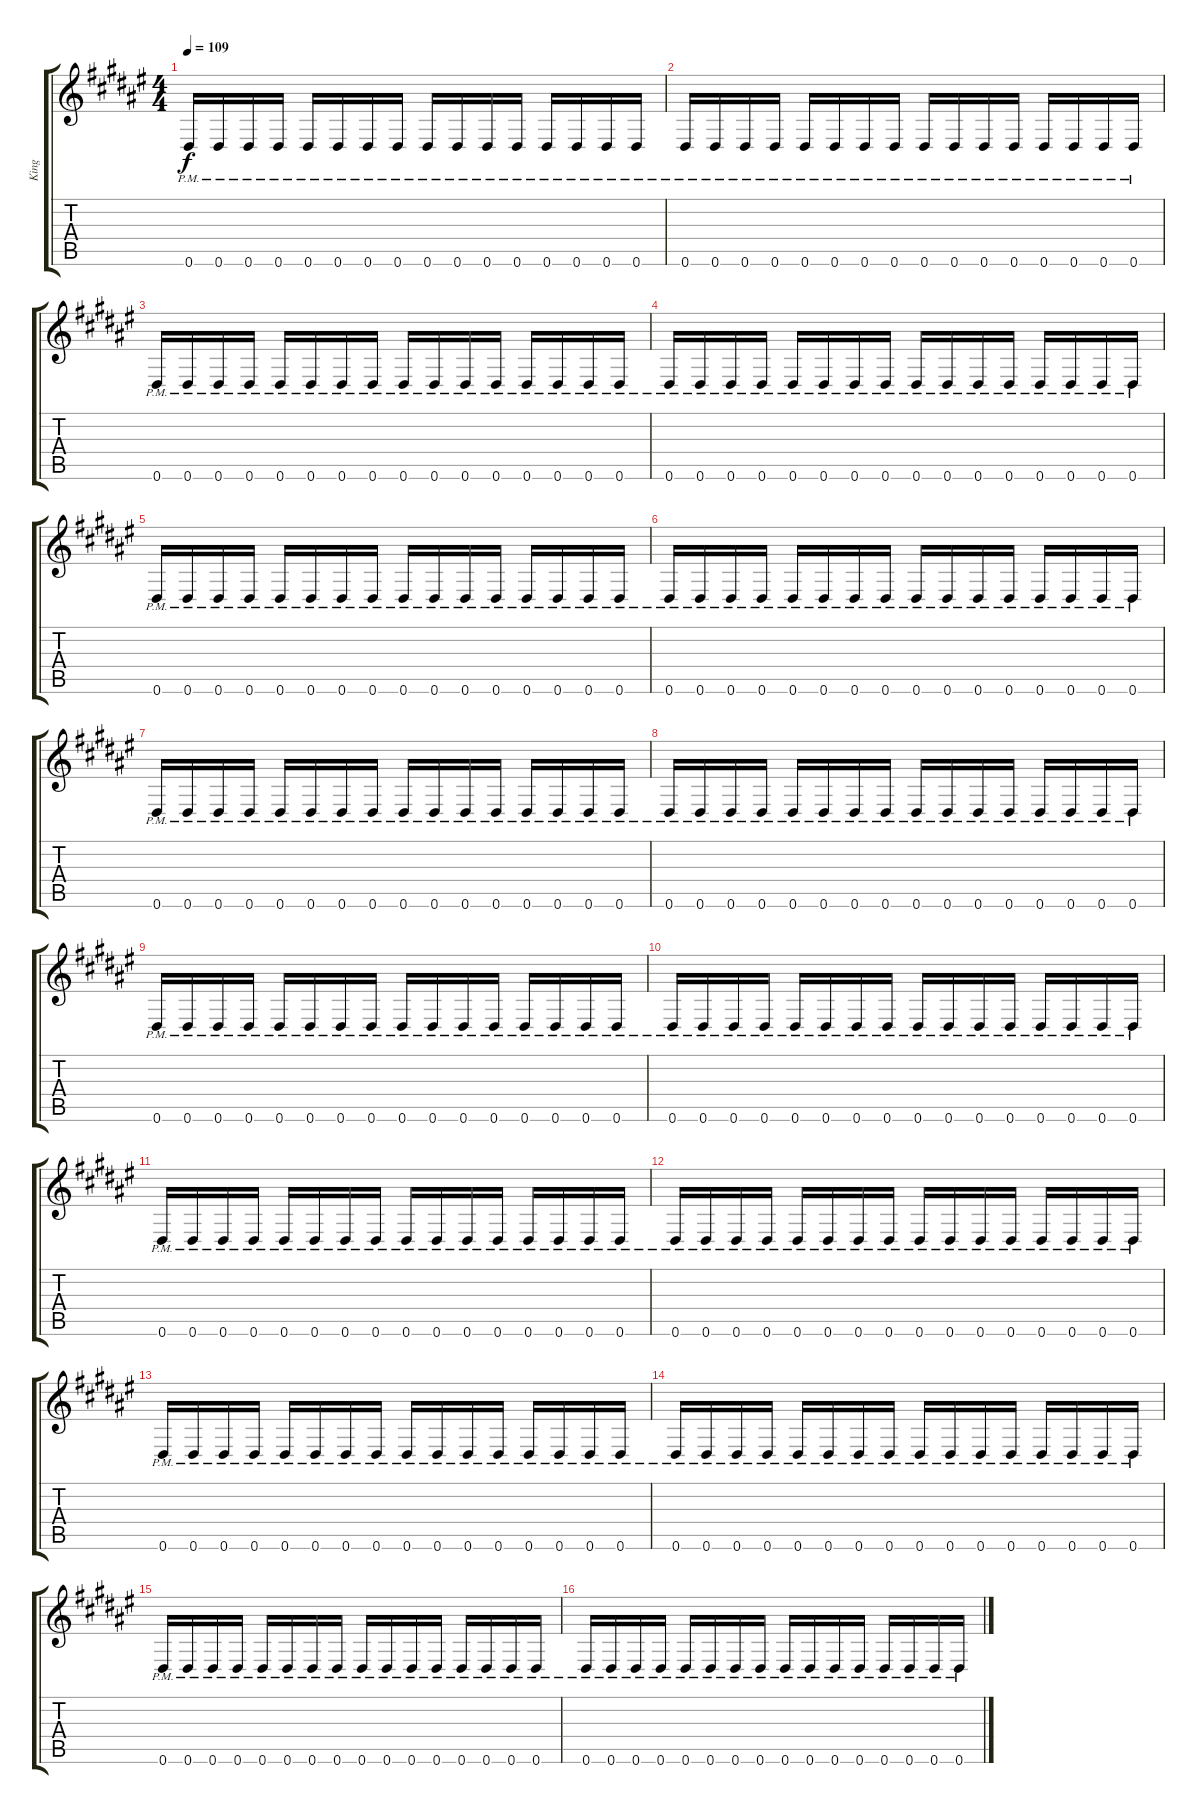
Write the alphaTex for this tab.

\track ("King" "King") {instrument distortionguitar}
\staff {score tabs}
\tuning (Eb4 Bb3 Gb3 Db3 Ab2 Eb2) {hide}
\ts (4 4)
\tempo 109
\clef g2
\ks f#
0.6{pm}.16{dy f} 0.6{pm}.16 0.6{pm}.16 0.6{pm}.16 0.6{pm}.16 0.6{pm}.16 0.6{pm}.16 0.6{pm}.16 0.6{pm}.16 0.6{pm}.16 0.6{pm}.16 0.6{pm}.16 0.6{pm}.16 0.6{pm}.16 0.6{pm}.16 0.6{pm}.16 |
0.6{pm}.16 0.6{pm}.16 0.6{pm}.16 0.6{pm}.16 0.6{pm}.16 0.6{pm}.16 0.6{pm}.16 0.6{pm}.16 0.6{pm}.16 0.6{pm}.16 0.6{pm}.16 0.6{pm}.16 0.6{pm}.16 0.6{pm}.16 0.6{pm}.16 0.6{pm}.16 |
0.6{pm}.16 0.6{pm}.16 0.6{pm}.16 0.6{pm}.16 0.6{pm}.16 0.6{pm}.16 0.6{pm}.16 0.6{pm}.16 0.6{pm}.16 0.6{pm}.16 0.6{pm}.16 0.6{pm}.16 0.6{pm}.16 0.6{pm}.16 0.6{pm}.16 0.6{pm}.16 |
0.6{pm}.16 0.6{pm}.16 0.6{pm}.16 0.6{pm}.16 0.6{pm}.16 0.6{pm}.16 0.6{pm}.16 0.6{pm}.16 0.6{pm}.16 0.6{pm}.16 0.6{pm}.16 0.6{pm}.16 0.6{pm}.16 0.6{pm}.16 0.6{pm}.16 0.6{pm}.16 |
0.6{pm}.16 0.6{pm}.16 0.6{pm}.16 0.6{pm}.16 0.6{pm}.16 0.6{pm}.16 0.6{pm}.16 0.6{pm}.16 0.6{pm}.16 0.6{pm}.16 0.6{pm}.16 0.6{pm}.16 0.6{pm}.16 0.6{pm}.16 0.6{pm}.16 0.6{pm}.16 |
0.6{pm}.16 0.6{pm}.16 0.6{pm}.16 0.6{pm}.16 0.6{pm}.16 0.6{pm}.16 0.6{pm}.16 0.6{pm}.16 0.6{pm}.16 0.6{pm}.16 0.6{pm}.16 0.6{pm}.16 0.6{pm}.16 0.6{pm}.16 0.6{pm}.16 0.6{pm}.16 |
0.6{pm}.16 0.6{pm}.16 0.6{pm}.16 0.6{pm}.16 0.6{pm}.16 0.6{pm}.16 0.6{pm}.16 0.6{pm}.16 0.6{pm}.16 0.6{pm}.16 0.6{pm}.16 0.6{pm}.16 0.6{pm}.16 0.6{pm}.16 0.6{pm}.16 0.6{pm}.16 |
0.6{pm}.16 0.6{pm}.16 0.6{pm}.16 0.6{pm}.16 0.6{pm}.16 0.6{pm}.16 0.6{pm}.16 0.6{pm}.16 0.6{pm}.16 0.6{pm}.16 0.6{pm}.16 0.6{pm}.16 0.6{pm}.16 0.6{pm}.16 0.6{pm}.16 0.6{pm}.16 |
0.6{pm}.16 0.6{pm}.16 0.6{pm}.16 0.6{pm}.16 0.6{pm}.16 0.6{pm}.16 0.6{pm}.16 0.6{pm}.16 0.6{pm}.16 0.6{pm}.16 0.6{pm}.16 0.6{pm}.16 0.6{pm}.16 0.6{pm}.16 0.6{pm}.16 0.6{pm}.16 |
0.6{pm}.16 0.6{pm}.16 0.6{pm}.16 0.6{pm}.16 0.6{pm}.16 0.6{pm}.16 0.6{pm}.16 0.6{pm}.16 0.6{pm}.16 0.6{pm}.16 0.6{pm}.16 0.6{pm}.16 0.6{pm}.16 0.6{pm}.16 0.6{pm}.16 0.6{pm}.16 |
0.6{pm}.16 0.6{pm}.16 0.6{pm}.16 0.6{pm}.16 0.6{pm}.16 0.6{pm}.16 0.6{pm}.16 0.6{pm}.16 0.6{pm}.16 0.6{pm}.16 0.6{pm}.16 0.6{pm}.16 0.6{pm}.16 0.6{pm}.16 0.6{pm}.16 0.6{pm}.16 |
0.6{pm}.16 0.6{pm}.16 0.6{pm}.16 0.6{pm}.16 0.6{pm}.16 0.6{pm}.16 0.6{pm}.16 0.6{pm}.16 0.6{pm}.16 0.6{pm}.16 0.6{pm}.16 0.6{pm}.16 0.6{pm}.16 0.6{pm}.16 0.6{pm}.16 0.6{pm}.16 |
0.6{pm}.16 0.6{pm}.16 0.6{pm}.16 0.6{pm}.16 0.6{pm}.16 0.6{pm}.16 0.6{pm}.16 0.6{pm}.16 0.6{pm}.16 0.6{pm}.16 0.6{pm}.16 0.6{pm}.16 0.6{pm}.16 0.6{pm}.16 0.6{pm}.16 0.6{pm}.16 |
0.6{pm}.16 0.6{pm}.16 0.6{pm}.16 0.6{pm}.16 0.6{pm}.16 0.6{pm}.16 0.6{pm}.16 0.6{pm}.16 0.6{pm}.16 0.6{pm}.16 0.6{pm}.16 0.6{pm}.16 0.6{pm}.16 0.6{pm}.16 0.6{pm}.16 0.6{pm}.16 |
0.6{pm}.16 0.6{pm}.16 0.6{pm}.16 0.6{pm}.16 0.6{pm}.16 0.6{pm}.16 0.6{pm}.16 0.6{pm}.16 0.6{pm}.16 0.6{pm}.16 0.6{pm}.16 0.6{pm}.16 0.6{pm}.16 0.6{pm}.16 0.6{pm}.16 0.6{pm}.16 |
0.6{pm}.16 0.6{pm}.16 0.6{pm}.16 0.6{pm}.16 0.6{pm}.16 0.6{pm}.16 0.6{pm}.16 0.6{pm}.16 0.6{pm}.16 0.6{pm}.16 0.6{pm}.16 0.6{pm}.16 0.6{pm}.16 0.6{pm}.16 0.6{pm}.16 0.6{pm}.16
